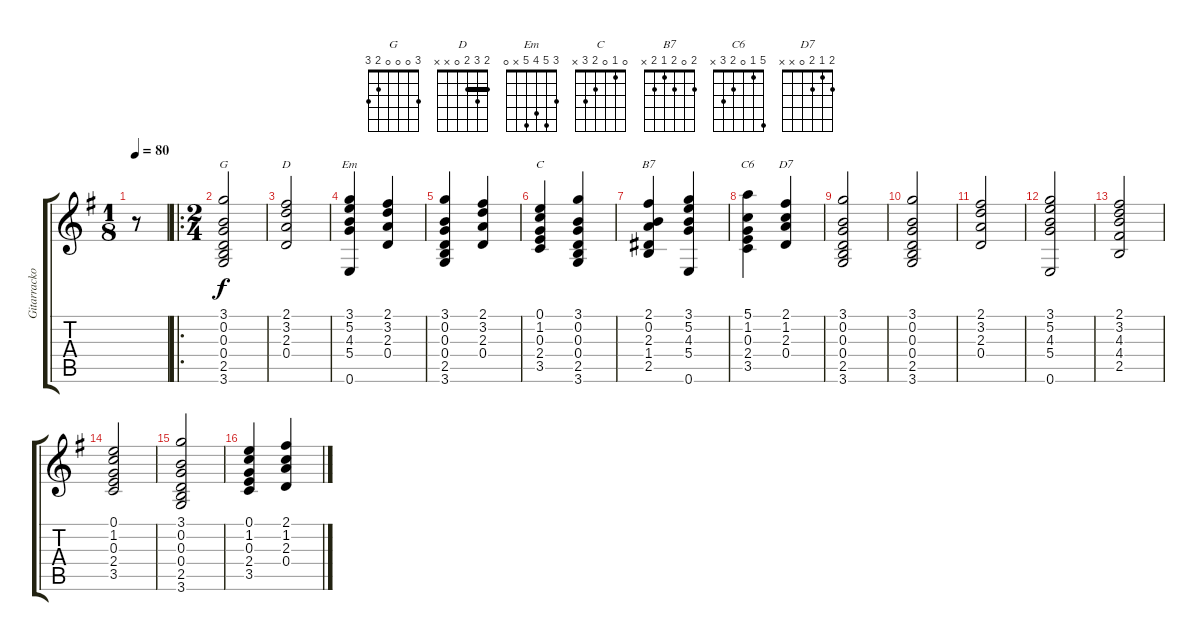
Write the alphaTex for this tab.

\track ("Gitarrackord" "Gitarracko") {instrument electricguitarjazz}
\staff {score tabs}
\tuning (E4 B3 G3 D3 A2 E2) {hide}
\chord ("G" 3 0 0 0 2 3)
\chord ("D" 2 3 2 0 x x) {barre 2}
\chord ("Em" 3 5 4 5 x 0)
\chord ("C" 0 1 0 2 3 x)
\chord ("B7" 2 0 2 1 2 x)
\chord ("C6" 5 1 0 2 3 x)
\chord ("D7" 2 1 2 0 x x)
\ts (1 8)
\tempo 80
\clef g2
\ks g
r.8{dy f instrument electricguitarjazz} |
\ro
\ts (2 4)
(3.1 0.2 0.3 0.4 2.5 3.6).2{ch "G"} |
(2.1 3.2 2.3 0.4).2{ch "D"} |
(3.1 5.2 4.3 5.4 0.6).4{ch "Em"} (2.1 3.2 2.3 0.4).4 |
(3.1 0.2 0.3 0.4 2.5 3.6).4 (2.1 3.2 2.3 0.4).4 |
(0.1 1.2 0.3 2.4 3.5).4{ch "C"} (3.1 0.2 0.3 0.4 2.5 3.6).4 |
(2.1 0.2 2.3 1.4 2.5).4{ch "B7"} (3.1 5.2 4.3 5.4 0.6).4 |
(5.1 1.2 0.3 2.4 3.5).4{ch "C6"} (2.1 1.2 2.3 0.4).4{ch "D7"} |
(3.1 0.2 0.3 0.4 2.5 3.6).2 |
(3.1 0.2 0.3 0.4 2.5 3.6).2 |
(2.1 3.2 2.3 0.4).2 |
(3.1 5.2 4.3 5.4 0.6).2 |
(2.1 3.2 4.3 4.4 2.5).2 |
(0.1 1.2 0.3 2.4 3.5).2 |
(3.1 0.2 0.3 0.4 2.5 3.6).2 |
(0.1 1.2 0.3 2.4 3.5).4 (2.1 1.2 2.3 0.4).4
